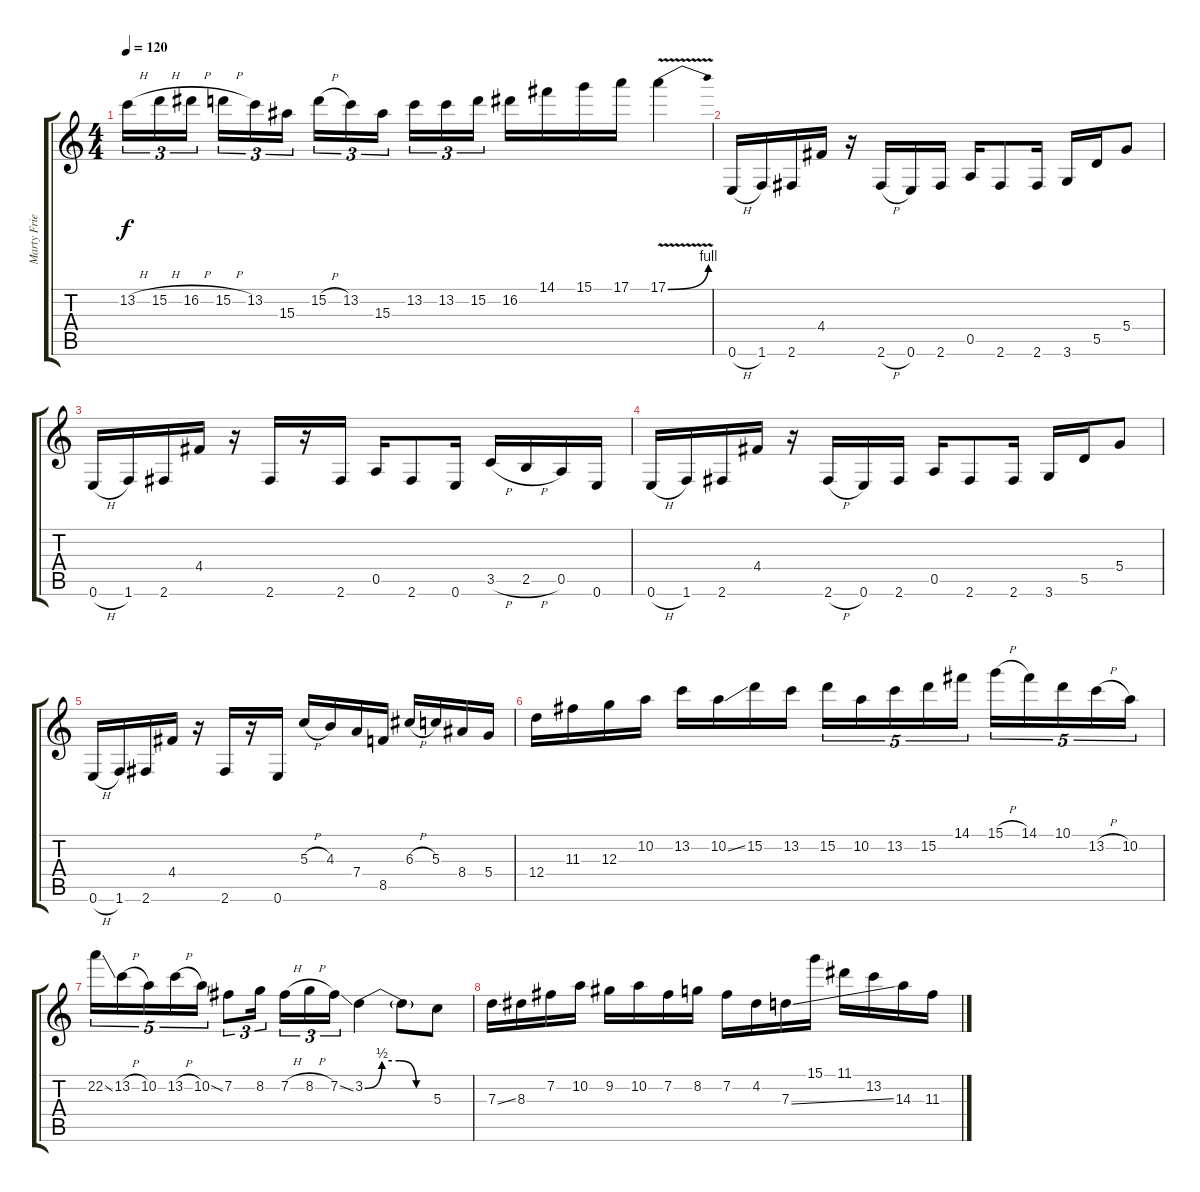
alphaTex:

\track ("Marty Friedman" "Marty Frie") {instrument distortionguitar}
\staff {score tabs}
\tuning (E4 B3 G3 D3 A2 E2) {hide}
\ts (4 4)
\tempo 120
\clef g2
\ks c
13.2{h}.16{tu (3 2) dy f} 15.2{h}.16{tu (3 2)} 16.2{h}.16{tu (3 2)} 15.2{h}.16{tu (3 2)} 13.2.16{tu (3 2)} 15.3.16{tu (3 2)} 15.2{h}.16{tu (3 2)} 13.2.16{tu (3 2)} 15.3.16{tu (3 2)} 13.2.16{tu (3 2)} 13.2.16{tu (3 2)} 15.2.16{tu (3 2)} 16.2.16 14.1.16 15.1.16 17.1.16 17.1{be (bend 0 0 60 4) v}.4 |
0.6{h}.16 1.6.16 2.6.16 4.4.16 r.16 2.6{h}.16 0.6.16 2.6.16 0.5.16 2.6.8 2.6.16 3.6.16 5.5.16 5.4.8 |
0.6{h}.16 1.6.16 2.6.16 4.4.16 r.16 2.6.16 r.16 2.6.16 0.5.16 2.6.8 0.6.16 3.5{h}.16 2.5{h}.16 0.5.16 0.6.16 |
0.6{h}.16 1.6.16 2.6.16 4.4.16 r.16 2.6{h}.16 0.6.16 2.6.16 0.5.16 2.6.8 2.6.16 3.6.16 5.5.16 5.4.8 |
0.6{h}.16 1.6.16 2.6.16 4.4.16 r.16 2.6.16 r.16 0.6.16 5.3{h}.16 4.3.16 7.4.16 8.5.16 6.3{h}.16 5.3.16 8.4.16 5.4.16 |
12.4.16 11.3.16 12.3.16 10.2.16 13.2.16 10.2{ss}.16 15.2.16 13.2.16 15.2.16{tu (5 4)} 10.2.16{tu (5 4)} 13.2.16{tu (5 4)} 15.2.16{tu (5 4)} 14.1.16{tu (5 4)} 15.1{h}.16{tu (5 4)} 14.1.16{tu (5 4)} 10.1.16{tu (5 4)} 13.2{h}.16{tu (5 4)} 10.2.16{tu (5 4)} |
22.2{ss}.16{tu (5 4)} 13.2{h}.16{tu (5 4)} 10.2.16{tu (5 4)} 13.2{h}.16{tu (5 4)} 10.2{ss}.16{tu (5 4)} 7.2.8{tu (3 2)} 8.2.16{tu (3 2)} 7.2{h}.16{tu (3 2)} 8.2{h}.16{tu (3 2)} 7.2{ss}.16{tu (3 2)} 3.2{be (custom 0 0 15 2 30 2 45 0 60 0)}.4 3.2{t}.8 5.3.8 |
7.3{ss}.16 8.3.16 7.2.16 10.2.16 9.2.16 10.2.16 7.2.16 8.2.16 7.2.16 4.2.16 7.3{ss}.16 15.1.16 11.1.16 13.2.16 14.3.16 11.3{ss}.16
